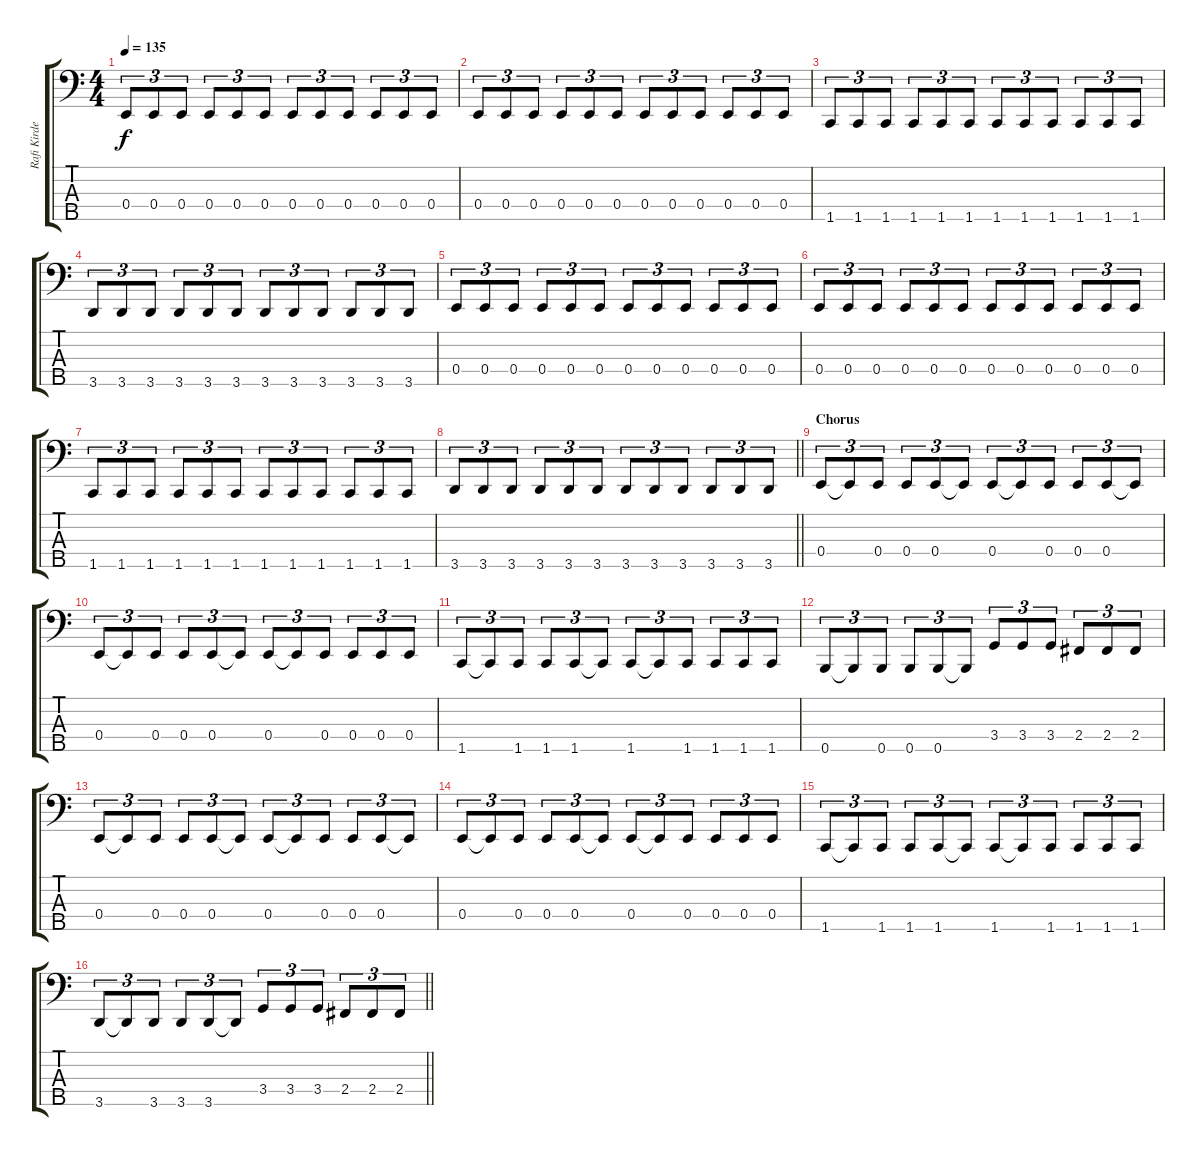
\track ("Rafi Kirder" "Rafi Kirde") {instrument electricbassfinger}
\staff {score tabs}
\tuning (G2 D2 A1 E1 B0) {hide}
\ts (4 4)
\tempo 135
\clef f4
\ks c
0.4.8{tu (3 2) dy f} 0.4.8{tu (3 2)} 0.4.8{tu (3 2)} 0.4.8{tu (3 2)} 0.4.8{tu (3 2)} 0.4.8{tu (3 2)} 0.4.8{tu (3 2)} 0.4.8{tu (3 2)} 0.4.8{tu (3 2)} 0.4.8{tu (3 2)} 0.4.8{tu (3 2)} 0.4.8{tu (3 2)} |
0.4.8{tu (3 2)} 0.4.8{tu (3 2)} 0.4.8{tu (3 2)} 0.4.8{tu (3 2)} 0.4.8{tu (3 2)} 0.4.8{tu (3 2)} 0.4.8{tu (3 2)} 0.4.8{tu (3 2)} 0.4.8{tu (3 2)} 0.4.8{tu (3 2)} 0.4.8{tu (3 2)} 0.4.8{tu (3 2)} |
1.5.8{tu (3 2)} 1.5.8{tu (3 2)} 1.5.8{tu (3 2)} 1.5.8{tu (3 2)} 1.5.8{tu (3 2)} 1.5.8{tu (3 2)} 1.5.8{tu (3 2)} 1.5.8{tu (3 2)} 1.5.8{tu (3 2)} 1.5.8{tu (3 2)} 1.5.8{tu (3 2)} 1.5.8{tu (3 2)} |
3.5.8{tu (3 2)} 3.5.8{tu (3 2)} 3.5.8{tu (3 2)} 3.5.8{tu (3 2)} 3.5.8{tu (3 2)} 3.5.8{tu (3 2)} 3.5.8{tu (3 2)} 3.5.8{tu (3 2)} 3.5.8{tu (3 2)} 3.5.8{tu (3 2)} 3.5.8{tu (3 2)} 3.5.8{tu (3 2)} |
0.4.8{tu (3 2)} 0.4.8{tu (3 2)} 0.4.8{tu (3 2)} 0.4.8{tu (3 2)} 0.4.8{tu (3 2)} 0.4.8{tu (3 2)} 0.4.8{tu (3 2)} 0.4.8{tu (3 2)} 0.4.8{tu (3 2)} 0.4.8{tu (3 2)} 0.4.8{tu (3 2)} 0.4.8{tu (3 2)} |
0.4.8{tu (3 2)} 0.4.8{tu (3 2)} 0.4.8{tu (3 2)} 0.4.8{tu (3 2)} 0.4.8{tu (3 2)} 0.4.8{tu (3 2)} 0.4.8{tu (3 2)} 0.4.8{tu (3 2)} 0.4.8{tu (3 2)} 0.4.8{tu (3 2)} 0.4.8{tu (3 2)} 0.4.8{tu (3 2)} |
1.5.8{tu (3 2)} 1.5.8{tu (3 2)} 1.5.8{tu (3 2)} 1.5.8{tu (3 2)} 1.5.8{tu (3 2)} 1.5.8{tu (3 2)} 1.5.8{tu (3 2)} 1.5.8{tu (3 2)} 1.5.8{tu (3 2)} 1.5.8{tu (3 2)} 1.5.8{tu (3 2)} 1.5.8{tu (3 2)} |
\barLineRight lightlight
3.5.8{tu (3 2)} 3.5.8{tu (3 2)} 3.5.8{tu (3 2)} 3.5.8{tu (3 2)} 3.5.8{tu (3 2)} 3.5.8{tu (3 2)} 3.5.8{tu (3 2)} 3.5.8{tu (3 2)} 3.5.8{tu (3 2)} 3.5.8{tu (3 2)} 3.5.8{tu (3 2)} 3.5.8{tu (3 2)} |
\section ("" "Chorus")
0.4.8{tu (3 2)} 0.4{t}.8{tu (3 2)} 0.4.8{tu (3 2)} 0.4.8{tu (3 2)} 0.4.8{tu (3 2)} 0.4{t}.8{tu (3 2)} 0.4.8{tu (3 2)} 0.4{t}.8{tu (3 2)} 0.4.8{tu (3 2)} 0.4.8{tu (3 2)} 0.4.8{tu (3 2)} 0.4{t}.8{tu (3 2)} |
0.4.8{tu (3 2)} 0.4{t}.8{tu (3 2)} 0.4.8{tu (3 2)} 0.4.8{tu (3 2)} 0.4.8{tu (3 2)} 0.4{t}.8{tu (3 2)} 0.4.8{tu (3 2)} 0.4{t}.8{tu (3 2)} 0.4.8{tu (3 2)} 0.4.8{tu (3 2)} 0.4.8{tu (3 2)} 0.4.8{tu (3 2)} |
1.5.8{tu (3 2)} 1.5{t}.8{tu (3 2)} 1.5.8{tu (3 2)} 1.5.8{tu (3 2)} 1.5.8{tu (3 2)} 1.5{t}.8{tu (3 2)} 1.5.8{tu (3 2)} 1.5{t}.8{tu (3 2)} 1.5.8{tu (3 2)} 1.5.8{tu (3 2)} 1.5.8{tu (3 2)} 1.5.8{tu (3 2)} |
0.5.8{tu (3 2)} 0.5{t}.8{tu (3 2)} 0.5.8{tu (3 2)} 0.5.8{tu (3 2)} 0.5.8{tu (3 2)} 0.5{t}.8{tu (3 2)} 3.4.8{tu (3 2)} 3.4.8{tu (3 2)} 3.4.8{tu (3 2)} 2.4.8{tu (3 2)} 2.4.8{tu (3 2)} 2.4.8{tu (3 2)} |
0.4.8{tu (3 2)} 0.4{t}.8{tu (3 2)} 0.4.8{tu (3 2)} 0.4.8{tu (3 2)} 0.4.8{tu (3 2)} 0.4{t}.8{tu (3 2)} 0.4.8{tu (3 2)} 0.4{t}.8{tu (3 2)} 0.4.8{tu (3 2)} 0.4.8{tu (3 2)} 0.4.8{tu (3 2)} 0.4{t}.8{tu (3 2)} |
0.4.8{tu (3 2)} 0.4{t}.8{tu (3 2)} 0.4.8{tu (3 2)} 0.4.8{tu (3 2)} 0.4.8{tu (3 2)} 0.4{t}.8{tu (3 2)} 0.4.8{tu (3 2)} 0.4{t}.8{tu (3 2)} 0.4.8{tu (3 2)} 0.4.8{tu (3 2)} 0.4.8{tu (3 2)} 0.4.8{tu (3 2)} |
1.5.8{tu (3 2)} 1.5{t}.8{tu (3 2)} 1.5.8{tu (3 2)} 1.5.8{tu (3 2)} 1.5.8{tu (3 2)} 1.5{t}.8{tu (3 2)} 1.5.8{tu (3 2)} 1.5{t}.8{tu (3 2)} 1.5.8{tu (3 2)} 1.5.8{tu (3 2)} 1.5.8{tu (3 2)} 1.5.8{tu (3 2)} |
\barLineRight lightlight
3.5.8{tu (3 2)} 3.5{t}.8{tu (3 2)} 3.5.8{tu (3 2)} 3.5.8{tu (3 2)} 3.5.8{tu (3 2)} 3.5{t}.8{tu (3 2)} 3.4.8{tu (3 2)} 3.4.8{tu (3 2)} 3.4.8{tu (3 2)} 2.4.8{tu (3 2)} 2.4.8{tu (3 2)} 2.4.8{tu (3 2)}
